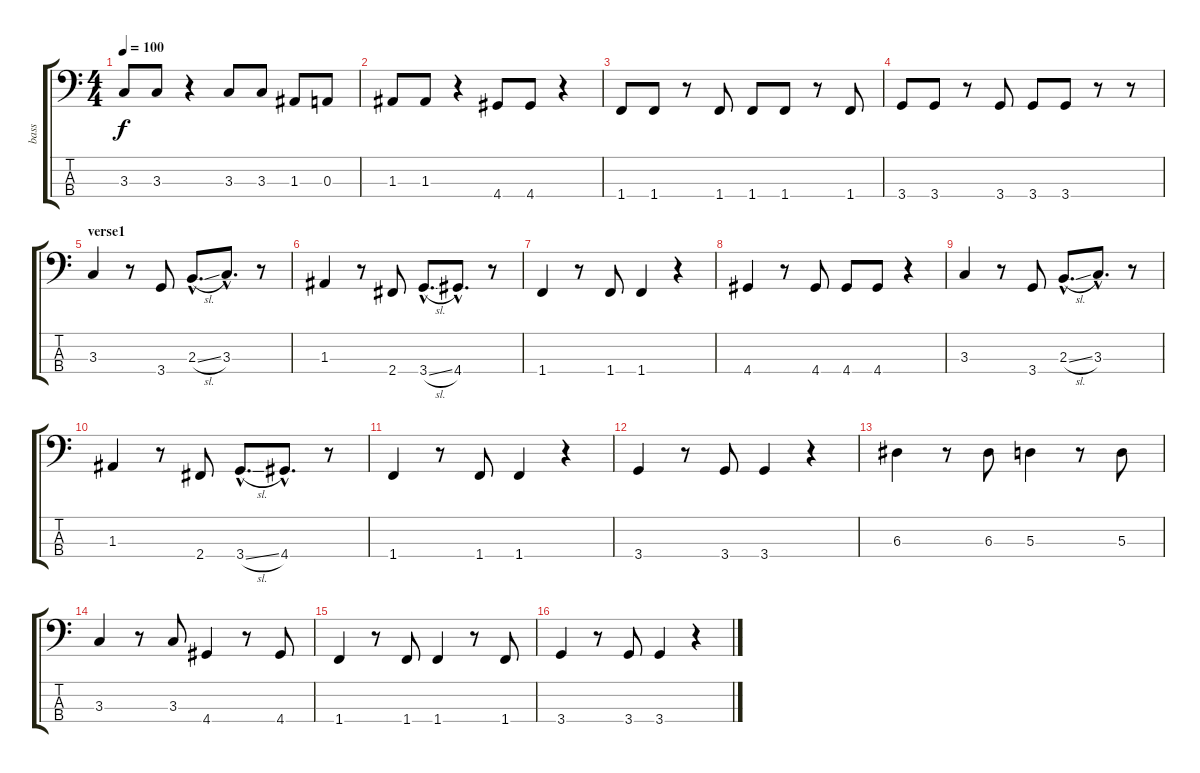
\track ("bass" "bass") {instrument electricbassfinger}
\staff {score tabs}
\tuning (G2 D2 A1 E1) {hide}
\ts (4 4)
\tempo 100
\clef f4
\ks c
3.3.8{dy f instrument electricbassfinger} 3.3.8 r.4 3.3.8 3.3.8 1.3.8 0.3.8 |
1.3.8 1.3.8 r.4 4.4.8 4.4.8 r.4 |
1.4.8 1.4.8 r.8 1.4.8 1.4.8 1.4.8 r.8 1.4.8 |
3.4.8 3.4.8 r.8 3.4.8 3.4.8 3.4.8 r.8 r.8 |
\section ("" "verse1")
3.3.4 r.8 3.4.8 2.3{sl hac}.8{d} 3.3{hac}.8{d} r.8 |
1.3.4 r.8 2.4.8 3.4{sl hac}.8{d} 4.4{hac}.8{d} r.8 |
1.4.4 r.8 1.4.8 1.4.4 r.4 |
4.4.4 r.8 4.4.8 4.4.8 4.4.8 r.4 |
3.3.4 r.8 3.4.8 2.3{sl hac}.8{d} 3.3{hac}.8{d} r.8 |
1.3.4 r.8 2.4.8 3.4{sl hac}.8{d} 4.4{hac}.8{d} r.8 |
1.4.4 r.8 1.4.8 1.4.4 r.4 |
3.4.4 r.8 3.4.8 3.4.4 r.4 |
6.3.4 r.8 6.3.8 5.3.4 r.8 5.3.8 |
3.3.4 r.8 3.3.8 4.4.4 r.8 4.4.8 |
1.4.4 r.8 1.4.8 1.4.4 r.8 1.4.8 |
3.4.4 r.8 3.4.8 3.4.4 r.4
